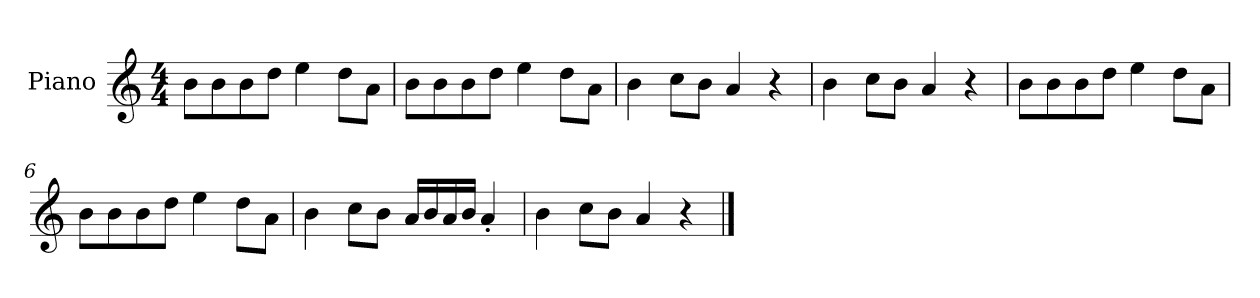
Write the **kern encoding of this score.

**kern
*part1
*staff1
*I"Piano
*I'P-no
*clefG2
*k[]
*M4/4
*MM90
=1
8b\L
8b\
8b\
8dd\J
4ee\
8dd\L
8a\J
=2
8b\L
8b\
8b\
8dd\J
4ee\
8dd\L
8a\J
=3
4b\
8cc\L
8b\J
4a/
4r
=4
4b\
8cc\L
8b\J
4a/
4r
=5
8b\L
8b\
8b\
8dd\J
4ee\
8dd\L
8a\J
=6
8b\L
8b\
8b\
8dd\J
4ee\
8dd\L
8a\J
!!LO:LB:g=z
=7
4b\
8cc\L
8b\J
16a/LL
16b/
16a/
16b/JJ
4a'/
=8
4b\
8cc\L
8b\J
4a/
4r
==
*-
